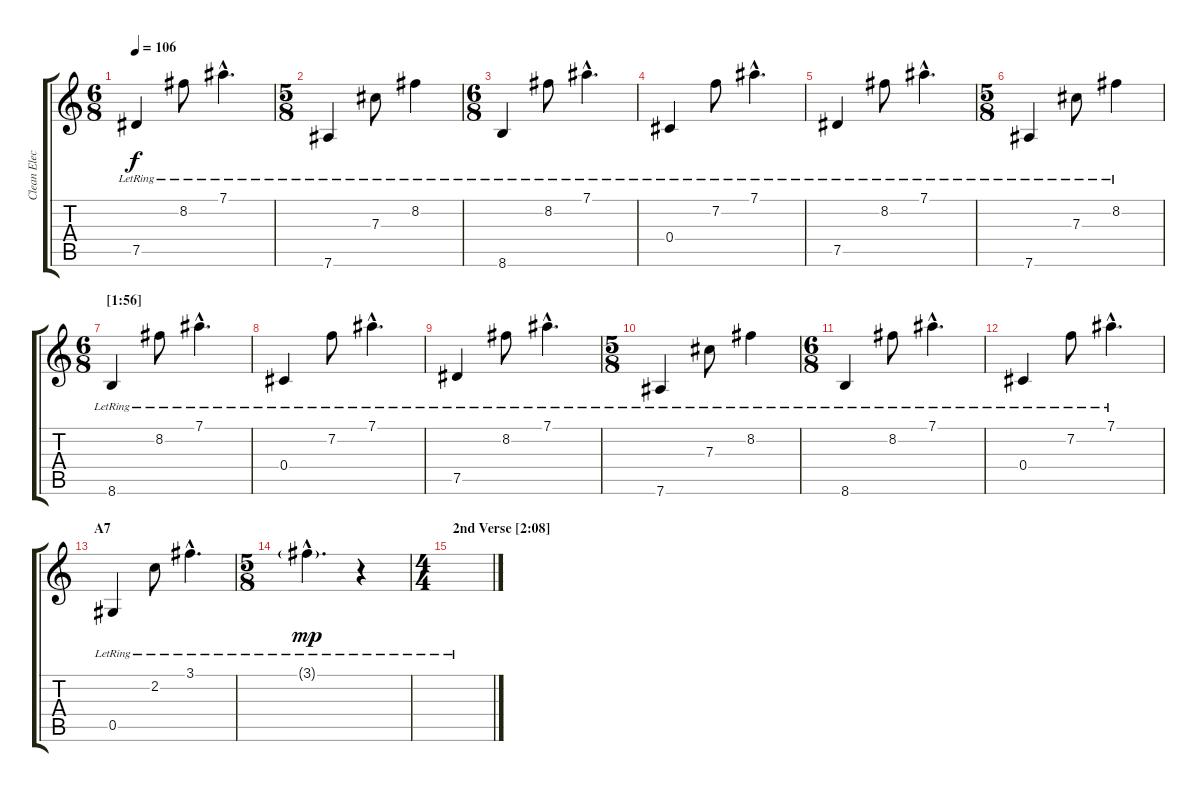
\track ("Clean Electric" "Clean Elec") {instrument acousticguitarnylon}
\staff {score tabs}
\tuning (Eb4 Bb3 Gb3 Db3 Ab2 Eb2) {hide}
\ts (6 8)
\tempo 106
\clef g2
\ks c
7.5{lr}.4{dy f} 8.2{lr}.8 7.1{hac lr}.4{d} |
\ts (5 8)
7.6{lr}.4 7.3{lr}.8 8.2{lr}.4 |
\ts (6 8)
\section ("" "")
8.6{lr}.4 8.2{lr}.8 7.1{hac lr}.4{d} |
0.4{lr}.4 7.2{lr}.8 7.1{hac lr}.4{d} |
7.5{lr}.4 8.2{lr}.8 7.1{hac lr}.4{d} |
\ts (5 8)
7.6{lr}.4 7.3{lr}.8 8.2{lr}.4 |
\ts (6 8)
\section ("" "[1:56]")
8.6{lr}.4 8.2{lr}.8 7.1{hac lr}.4{d} |
0.4{lr}.4 7.2{lr}.8 7.1{hac lr}.4{d} |
7.5{lr}.4 8.2{lr}.8 7.1{hac lr}.4{d} |
\ts (5 8)
7.6{lr}.4 7.3{lr}.8 8.2{lr}.4 |
\ts (6 8)
\section ("" "")
8.6{lr}.4 8.2{lr}.8 7.1{hac lr}.4{d} |
0.4{lr}.4 7.2{lr}.8 7.1{hac lr}.4{d} |
\section ("" "A7")
0.5{lr}.4 2.2{lr}.8 3.1{hac lr}.4{d} |
\ts (5 8)
3.1{g hac lr}.4{d dy mp} r.4 |
\ts (4 4)
\section ("" "2nd Verse [2:08]")
